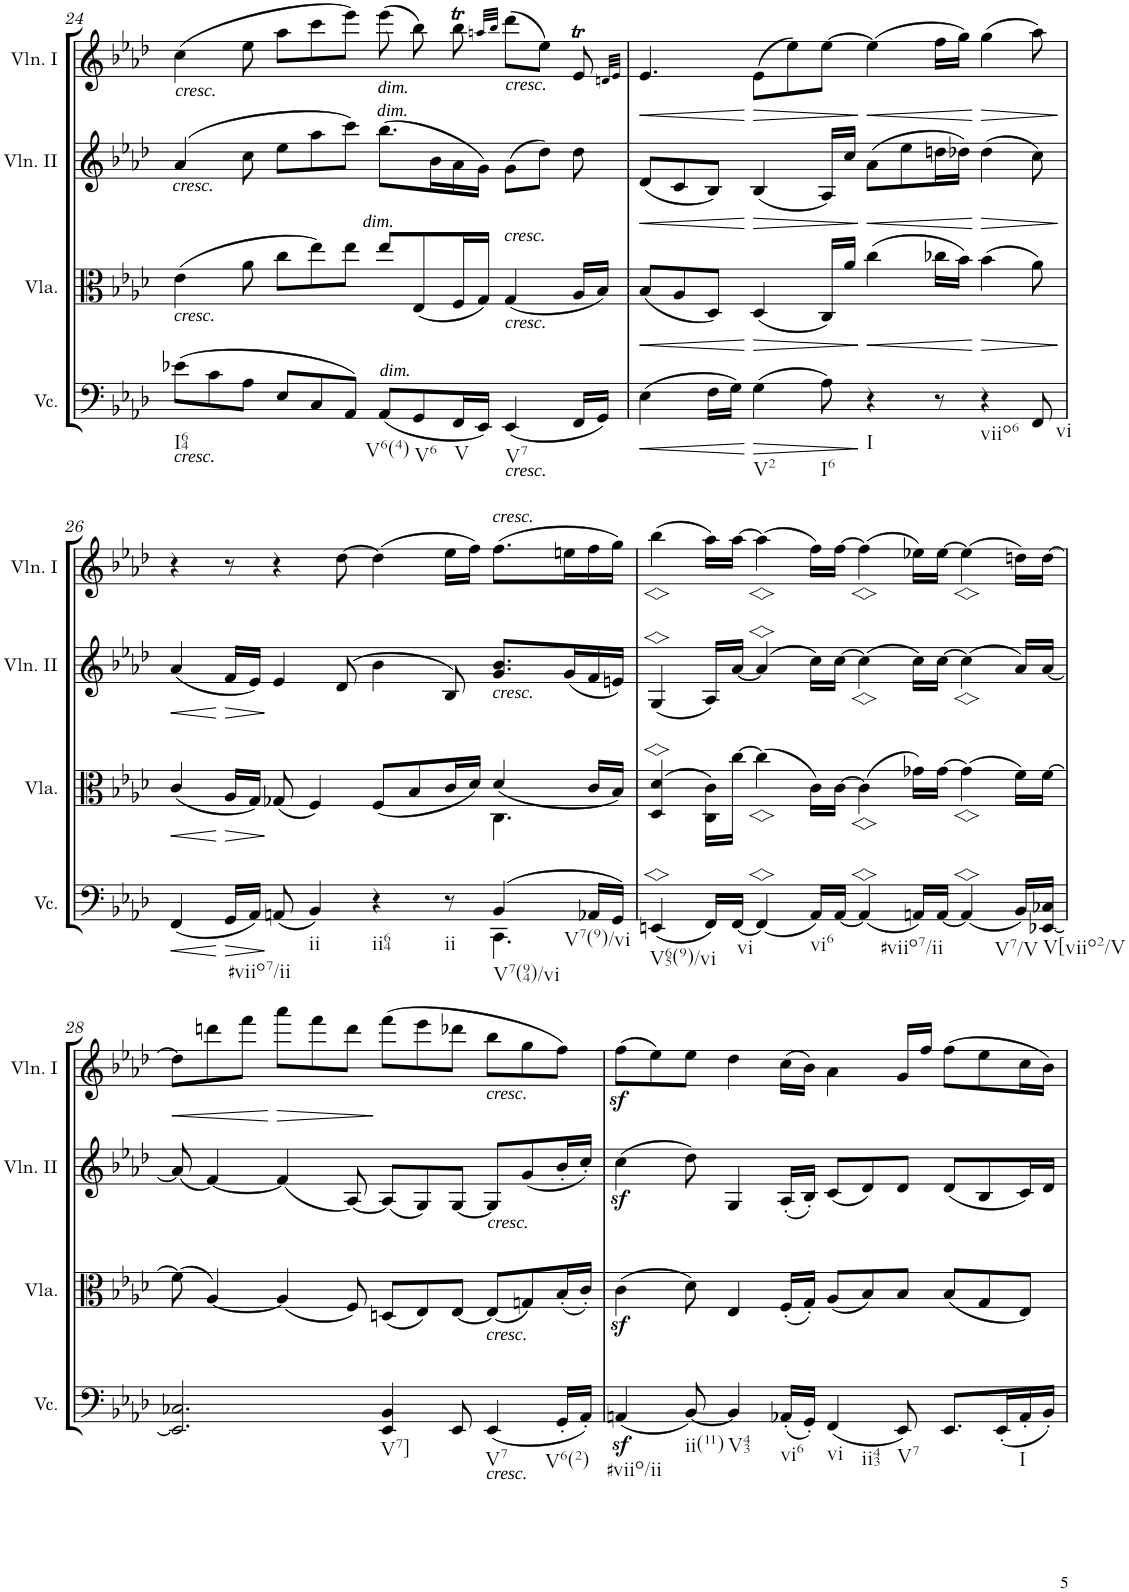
**kern	**dynam	**kern	**dynam	**kern	**dynam	**kern	**dynam
*part4	*part4	*part3	*part3	*part2	*part2	*part1	*part1
*staff4	*staff4	*staff3	*staff3	*staff2	*staff2	*staff1	*staff1
*I"Violoncello	*	*I"Viola	*	*I"Violin II	*	*I"Violin I	*
*I'Vc.	*	*I'Vla.	*	*I'Vln. II	*	*I'Vln. I	*
!!LO:PB:g=z
*clefF4	*	*clefC3	*	*clefG2	*	*clefG2	*
*k[b-e-a-d-]	*	*k[b-e-a-d-]	*	*k[b-e-a-d-]	*	*k[b-e-a-d-]	*
*A-:	*	*A-:	*	*A-:	*	*A-:	*
*M12/8	*	*M12/8	*	*M12/8	*	*M12/8	*
=24	=24	=24	=24	=24	=24	=24	=24
!	!	!	!	!	!	!LO:TX:b:i:t=cresc.	!
!	!	!	!	!LO:TX:b:i:t=cresc.	!	!	!
!	!	!LO:TX:b:i:t=cresc.	!	!	!	!	!
!LO:TX:b:i:t=cresc.	!	!	!	!	!	!	!
!LO:TX:b:t=I64	!	!	!	!	!	!	!
(8e-X\L	.	(4e-\	.	(4a-/	.	(4cc\	.
8c\	.	.	.	.	.	.	.
8A-\J	.	8a-\	.	8cc\	.	8ee-\	.
8E-/L	.	8cc\L	.	8ee-\L	.	8aa-\L	.
8C/	.	8ee-\)	.	8aa-\	.	8ccc\	.
8AA-/J)	.	8ee-\J	.	8ccc\J)	.	8eee-\J)	.
!	!	!	!	!	!	!LO:TX:b:i:t=dim.	!
!	!	!	!	!LO:TX:a:i:t=dim.	!	!	!
!	!	!LO:TX:a:i:t=dim.	!	!	!	!	!
!LO:TX:a:i:t=dim.	!	!	!	!	!	!	!
!LO:TX:b:t=V6(4)	!	!	!	!	!	!	!
(8AA-/L	.	8ee-/L	.	(8.bb-\L	.	(8eee-\	.
!LO:TX:b:t=V6	!	!	!	!	!	!	!
8GG/	.	(8E-/	.	.	.	8bb-\)	.
.	.	.	.	16b-\L	.	.	.
!LO:TX:b:t=V	!	!	!	!	!	!	!
16FF/L	.	16F/L	.	16a-\	.	8bb-T\	.
16EE-/JJ)	.	16G/JJ)	.	16g\JJ)	.	.	.
.	.	.	.	.	.	32qaan/LLL	.
.	.	.	.	.	.	32qbb-/JJJ	.
!	!	!	!	!	!	!LO:TX:b:i:t=cresc.	!
!	!	!LO:TX:a:i:t=cresc.	!	!	!	!	!
!	!	!LO:TX:b:i:t=cresc.	!	!	!	!	!
!LO:TX:b:i:t=cresc.	!	!	!	!	!	!	!
!LO:TX:b:t=V7	!	!	!	!	!	!	!
(4EE-/	.	(4G/	.	(8g\L	.	(8ddd-\L	.
.	.	.	.	8dd-\J)	.	8ee-\J)	.
16FF/LL	.	16A-/LL	.	8dd-\	.	8e-T/	.
16GG/JJ)	.	16B-/JJ)	.	.	.	.	.
.	.	.	.	.	.	32qdn/LLL	.
.	.	.	.	.	.	32qe-/JJJ	.
=25	=25	=25	=25	=25	=25	=25	=25
!	!LO:HP:b	!	!LO:HP:b	!	!LO:HP:b	!	!LO:HP:b
(4E-\	<	(8B-/L	<	(8d-/L	<	4.e-/	<
.	.	8A-/	.	8c/	.	.	.
16F\LL	.	8D-/J)	.	8B-/J)	.	.	.
16G\JJ)	.	.	.	.	.	.	.
!LO:TX:b:t=V2	!	!	!	!	!	!	!
!	!LO:HP:b	!	!LO:HP:n=1:b	!	!LO:HP:n=1:b	!	!LO:HP:n=1:b
(4G\	>	(4D-/	[ >	(4B-/	[ >	(8e-\L	[ >
.	.	.	.	.	.	8ee-\)	.
!LO:TX:b:t=I6	!	!	!	!	!	!	!
8A-\)	.	16C/LL)	.	16A-/LL)	.	[8ee-\J	.
.	.	16a-/JJ	.	16cc/JJ	.	.	.
!LO:TX:b:t=I	!	!	!	!	!	!	!
!	!	!	!LO:HP:n=1:b	!	!LO:HP:n=1:b	!	!LO:HP:n=1:b
4r	[	(4cc\	] <	(8a-\L	] <	(4ee-\]	] <
.	.	.	.	8ee-\	.	.	.
8r	.	16cc-X\LL	.	16ddn\L	.	16ff\LL	.
.	.	16b-\JJ)	.	16dd-X\JJ)	.	16gg\JJ)	.
!LO:TX:b:t=viio6	!	!	!	!	!	!	!
!	!	!	!LO:HP:n=1:b	!	!LO:HP:n=1:b	!	!LO:HP:n=1:b
4r	.	(4b-\	[ >	(4dd-\	[ >	(4gg\	[ >
!LO:TX:b:t=vi	!	!	!	!	!	!	!
8FF/	.	8a-\)	.	8cc\)	.	8aa-\)	.
.	.	.	]	.	]	.	]
!!LO:LB:g=z
=26	=26	=26	=26	=26	=26	=26	=26
!	!LO:HP:b	!	!LO:HP:b	!	!LO:HP:b	!	!
*^	*	*^	*	*	*	*	*
(<4FF/	8ryy	<	(<4c/	8ryy	<	(4a-/	<	4r	.
!	!	!	!	!	!LO:HP:n=1:b	!	!LO:HP:n=1:b	!	!
*v	*v	*	*	*	*	*	*	*	*
*	*	*v	*v	*	*	*	*	*
16GG/LL	]	16A-/LL	[ >	16f/LL	[ >	8r	.
16AA-/JJ)	.	16G/JJ)	.	16e-/JJ)	.	.	.
!LO:TX:b:t=#viio7/ii	!	!	!	!	!	!	!
(<8AAn/	[	(<8G-X/	]	4e-/	]	4r	.
!LO:TX:b:t=ii	!	!	!	!	!	!	!
4BB-/)	.	4F/)	.	.	.	.	.
.	.	.	.	(8d-/	.	[8dd-\	.
!LO:TX:b:t=ii64	!	!	!	!	!	!	!
4r	.	(8F/L	.	4b-\	.	(4dd-\]	.
.	.	8B-/	.	.	.	.	.
!LO:TX:b:t=ii	!	!	!	!	!	!	!
8r	.	16c/L	.	8B-/)	.	16ee-\LL	.
.	.	16d-/JJ)	.	.	.	16ff\JJ)	.
*^	*	*^	*	*	*	*	*
!	!	!	!	!	!	!	!	!LO:TX:a:i:t=cresc.	!
!	!	!	!	!	!	!LO:TX:b:i:t=cresc.	!	!	!
!LO:TX:b:t=V7(94)/vi	!	!	!	!	!	!	!	!	!
!LO:TX:b:t=V7(9)/vi	!	!	!	!	!	!	!	!	!
(4BB-/	4.CC\	.	(<4d-/	4.C\	.	8.g/ 8.b-/L	.	(8.ff\L	.
.	.	.	.	.	.	(16g/L	.	16een\L	.
16AA-X/LL	.	.	16c/LL	.	.	16f/	.	16ff\	.
16GG/JJ)	.	.	16B-/JJ)	.	.	16en/JJ)	.	16gg\JJ)	.
*v	*v	*	*	*	*	*	*	*	*
*	*	*v	*v	*	*	*	*	*
=27	=27	=27	=27	=27	=27	=27	=27
!LO:TX:b:t=V65(9)/vi	!	!	!	!	!	!	!
(4EEn>/	.	(4D-/> 4d-/>	.	(4G>/	.	(4bb-<\	.
16FF/LL)	.	16C\ 16c\LL)	.	16A-/LL)	.	16aa-\LL)	.
!LO:TX:b:t=vi	!	!	!	!	!	!	!
[16FF/JJ	.	[16cc\JJ	.	[16a-/JJ	.	[16aa-\JJ	.
(4FF>/]	.	(4cc<\]	.	(4a->/]	.	(4aa-<\]	.
!LO:TX:b:t=vi6	!	!	!	!	!	!	!
16AA-/LL)	.	16c\LL)	.	16cc\LL)	.	16ff\LL)	.
[16AA-/JJ	.	[16c\JJ	.	[16cc\JJ	.	[16ff\JJ	.
(4AA->/]	.	(4c<\]	.	(4cc<\]	.	(4ff<\]	.
!LO:TX:b:t=#viio7/ii	!	!	!	!	!	!	!
16AAn/LL)	.	16g-X\LL)	.	16cc\LL)	.	16ee-X\LL)	.
[16AA/JJ	.	[16g-\JJ	.	[16cc\JJ	.	[16ee-\JJ	.
(4AA>/]	.	(4g-<\]	.	(4cc<\]	.	(4ee-<\]	.
!LO:TX:b:t=V7/V	!	!	!	!	!	!	!
16BB-/LL)	.	16f\LL)	.	16a-/LL)	.	16ddn\LL)	.
!LO:TX:b:t=V[viio2/V	!	!	!	!	!	!	!
[16EE-X/ 16C-X/JJ	.	[16f\JJ	.	[16a-/JJ	.	[16dd\JJ	.
!!LO:LB:g=z
=28	=28	=28	=28	=28	=28	=28	=28
!	!	!	!	!	!	!	!LO:HP:b
2.EE-/] 2.C-X/	.	(8f\]	.	(8a-/]	.	8dd\L]	<
.	.	[4A-/)	.	[4f/)	.	8dddn\	.
.	.	.	.	.	.	8fff\J	.
!	!	!	!	!	!	!	!LO:HP:n=1:b
.	.	(4A-/]	.	(4f/]	.	8aaa-\L	[ >
.	.	.	.	.	.	8fff\	.
.	.	8F/)	.	[8A-/)	.	8ddd\J	.
!LO:TX:b:t=V7]	!	!	!	!	!	!	!
4EE-/ 4BB-/	.	(8Dn/L	.	(8A-/L]	.	(8fff\L	]
.	.	8E-/)	.	8G/)	.	8eee-\	.
8EE-/	.	[8E-/J	.	[8G/J	.	8ddd-X\J	.
!	!	!	!	!	!	!LO:TX:b:i:t=cresc.	!
!	!	!LO:TX:a:i:t=cresc.	!	!	!	!	!
!LO:TX:b:i:t=cresc.	!	!	!	!	!	!	!
!LO:TX:a:i:t=cresc.	!	!	!	!	!	!	!
!LO:TX:b:t=V7	!	!	!	!	!	!	!
(4EE-/	.	(8E-/L]	.	8G/L]	.	8bb-\L	.
.	.	8Gn/)	.	(8g/	.	8gg\	.
!LO:TX:b:t=V6(2)	!	!	!	!	!	!	!
16GG'/LL	.	(16B-'/L	.	16b-'/L	.	8ff\J)	.
16AA-'/JJ)	.	16c'/JJ)	.	16cc'/JJ)	.	.	.
=29	=29	=29	=29	=29	=29	=29	=29
!LO:TX:b:t=#viio/ii	!	!	!	!	!	!	!
(4AAnz</	.	(4cz<\	.	(4ccz<\	.	(8ffz<\L	.
.	.	.	.	.	.	8ee-\)	.
!LO:TX:b:t=ii(11)	!	!	!	!	!	!	!
[8BB-/)	.	8d-\)	.	8dd-\)	.	8ee-\J	.
!LO:TX:b:t=V43	!	!	!	!	!	!	!
4BB-/]	.	4E-/	.	4G/	.	4dd-\	.
!LO:TX:b:t=vi6	!	!	!	!	!	!	!
(16AA-X'/LL	.	(16F'/LL	.	(16A-'/LL	.	(16cc\LL	.
16GG'/JJ)	.	16G'/JJ)	.	16B-'/JJ)	.	16b-\JJ)	.
!LO:TX:b:t=vi	!	!	!	!	!	!	!
!LO:TX:b:t=ii43	!	!	!	!	!	!	!
(4FF/	.	(8A-/L	.	(8c/L	.	4a-\	.
.	.	8B-/)	.	8d-/)	.	.	.
!LO:TX:b:t=V7	!	!	!	!	!	!	!
8EE-/)	.	8B-/J	.	8d-/J	.	16g/LL	.
.	.	.	.	.	.	16ff/JJ	.
8.EE-/L	.	(8B-/L	.	(8d-/L	.	(8ff\L	.
.	.	8G/	.	8B-/	.	8ee-\	.
(16EE-'/L	.	.	.	.	.	.	.
!LO:TX:b:t=I	!	!	!	!	!	!	!
16AA-'/	.	8E-/J)	.	16c/L)	.	16cc\L	.
16BB-'/JJ)	.	.	.	16d-/JJ	.	16b-\JJ)	.
=	=	=	=	=	=	=	=
*-	*-	*-	*-	*-	*-	*-	*-
